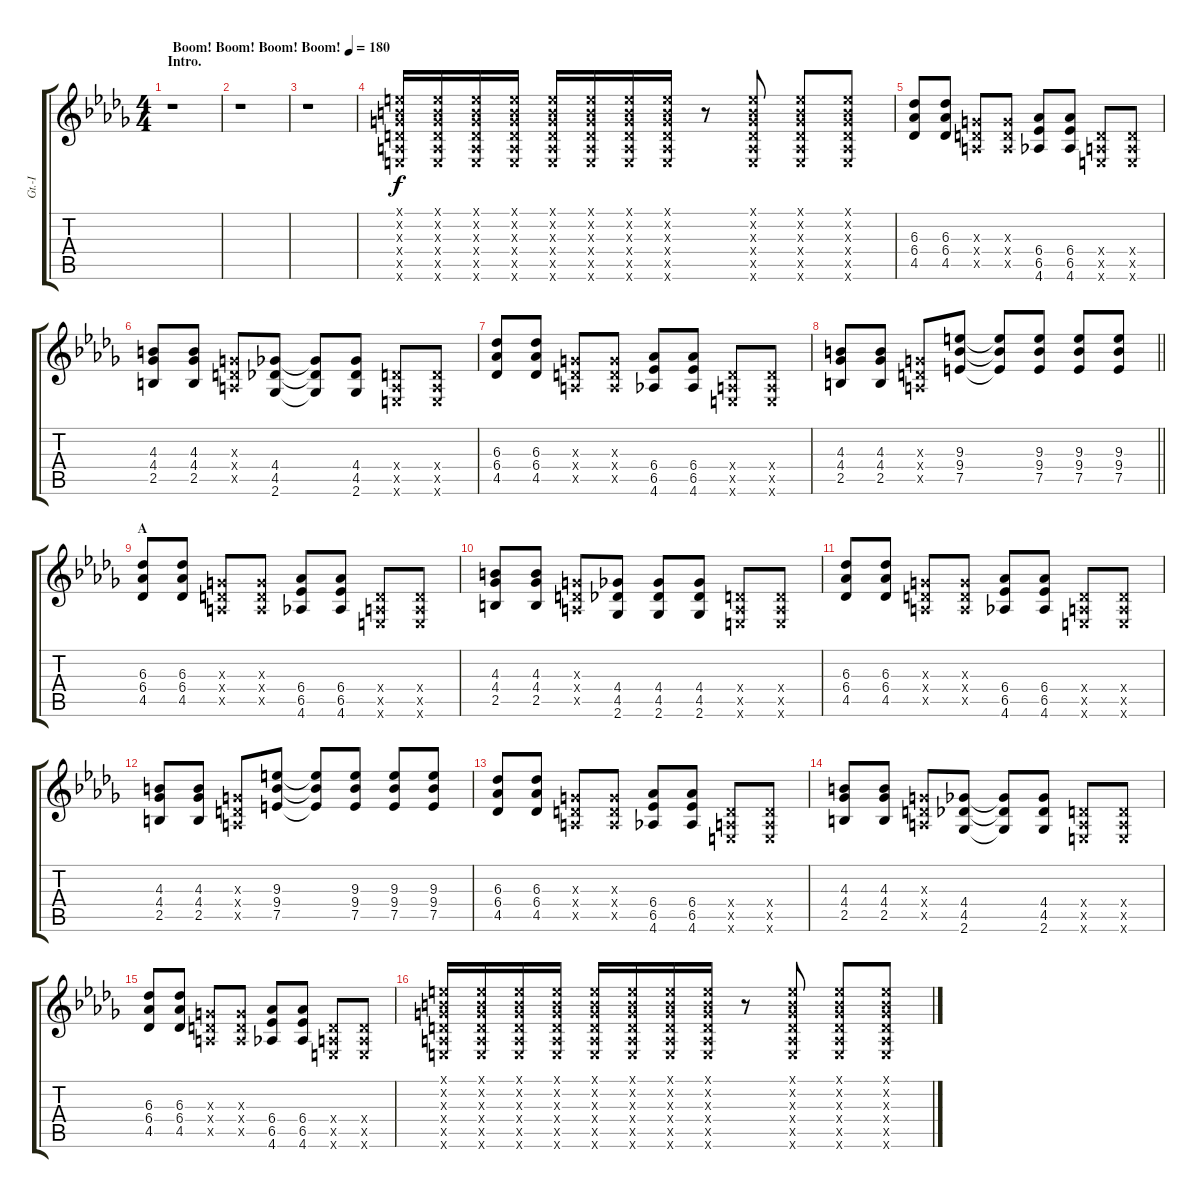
\track ("Gt.-I" "Gt.-I") {instrument overdrivenguitar}
\staff {score tabs}
\tuning (E4 B3 G3 D3 A2 E2) {hide}
\ts (4 4)
\section ("" "Intro.")
\tempo (180 "Boom! Boom! Boom! Boom!")
\clef g2
\ks db
r.1{dy f instrument overdrivenguitar} |
r.1 |
r.1 |
(0.1{x} 0.2{x} 0.3{x} 0.4{x} 0.5{x} 0.6{x}).16 (0.1{x} 0.2{x} 0.3{x} 0.4{x} 0.5{x} 0.6{x}).16 (0.1{x} 0.2{x} 0.3{x} 0.4{x} 0.5{x} 0.6{x}).16 (0.1{x} 0.2{x} 0.3{x} 0.4{x} 0.5{x} 0.6{x}).16 (0.1{x} 0.2{x} 0.3{x} 0.4{x} 0.5{x} 0.6{x}).16 (0.1{x} 0.2{x} 0.3{x} 0.4{x} 0.5{x} 0.6{x}).16 (0.1{x} 0.2{x} 0.3{x} 0.4{x} 0.5{x} 0.6{x}).16 (0.1{x} 0.2{x} 0.3{x} 0.4{x} 0.5{x} 0.6{x}).16 r.8 (0.1{x} 0.2{x} 0.3{x} 0.4{x} 0.5{x} 0.6{x}).8 (0.1{x} 0.2{x} 0.3{x} 0.4{x} 0.5{x} 0.6{x}).8 (0.1{x} 0.2{x} 0.3{x} 0.4{x} 0.5{x} 0.6{x}).8 |
(6.3 6.4 4.5).8 (6.3 6.4 4.5).8 (0.3{x} 0.4{x} 0.5{x}).8 (0.3{x} 0.4{x} 0.5{x}).8 (6.4 6.5 4.6).8 (6.4 6.5 4.6).8 (0.4{x} 0.5{x} 0.6{x}).8 (0.4{x} 0.5{x} 0.6{x}).8 |
(4.3 4.4 2.5).8 (4.3 4.4 2.5).8 (0.3{x} 0.4{x} 0.5{x}).8 (4.4 4.5 2.6).8 (4.4{t} 4.5{t} 2.6{t}).8 (4.4 4.5 2.6).8 (0.4{x} 0.5{x} 0.6{x}).8 (0.4{x} 0.5{x} 0.6{x}).8 |
(6.3 6.4 4.5).8 (6.3 6.4 4.5).8 (0.3{x} 0.4{x} 0.5{x}).8 (0.3{x} 0.4{x} 0.5{x}).8 (6.4 6.5 4.6).8 (6.4 6.5 4.6).8 (0.4{x} 0.5{x} 0.6{x}).8 (0.4{x} 0.5{x} 0.6{x}).8 |
\barLineRight lightlight
(4.3 4.4 2.5).8 (4.3 4.4 2.5).8 (0.3{x} 0.4{x} 0.5{x}).8 (9.3 9.4 7.5).8 (9.3{t} 9.4{t} 7.5{t}).8 (9.3 9.4 7.5).8 (9.3 9.4 7.5).8 (9.3 9.4 7.5).8 |
\section ("" "A")
(6.3 6.4 4.5).8 (6.3 6.4 4.5).8 (0.3{x} 0.4{x} 0.5{x}).8 (0.3{x} 0.4{x} 0.5{x}).8 (6.4 6.5 4.6).8 (6.4 6.5 4.6).8 (0.4{x} 0.5{x} 0.6{x}).8 (0.4{x} 0.5{x} 0.6{x}).8 |
(4.3 4.4 2.5).8 (4.3 4.4 2.5).8 (0.3{x} 0.4{x} 0.5{x}).8 (4.4 4.5 2.6).8 (4.4 4.5 2.6).8 (4.4 4.5 2.6).8 (0.4{x} 0.5{x} 0.6{x}).8 (0.4{x} 0.5{x} 0.6{x}).8 |
(6.3 6.4 4.5).8 (6.3 6.4 4.5).8 (0.3{x} 0.4{x} 0.5{x}).8 (0.3{x} 0.4{x} 0.5{x}).8 (6.4 6.5 4.6).8 (6.4 6.5 4.6).8 (0.4{x} 0.5{x} 0.6{x}).8 (0.4{x} 0.5{x} 0.6{x}).8 |
(4.3 4.4 2.5).8 (4.3 4.4 2.5).8 (0.3{x} 0.4{x} 0.5{x}).8 (9.3 9.4 7.5).8 (9.3{t} 9.4{t} 7.5{t}).8 (9.3 9.4 7.5).8 (9.3 9.4 7.5).8 (9.3 9.4 7.5).8 |
(6.3 6.4 4.5).8 (6.3 6.4 4.5).8 (0.3{x} 0.4{x} 0.5{x}).8 (0.3{x} 0.4{x} 0.5{x}).8 (6.4 6.5 4.6).8 (6.4 6.5 4.6).8 (0.4{x} 0.5{x} 0.6{x}).8 (0.4{x} 0.5{x} 0.6{x}).8 |
(4.3 4.4 2.5).8 (4.3 4.4 2.5).8 (0.3{x} 0.4{x} 0.5{x}).8 (4.4 4.5 2.6).8 (4.4{t} 4.5{t} 2.6{t}).8 (4.4 4.5 2.6).8 (0.4{x} 0.5{x} 0.6{x}).8 (0.4{x} 0.5{x} 0.6{x}).8 |
(6.3 6.4 4.5).8 (6.3 6.4 4.5).8 (0.3{x} 0.4{x} 0.5{x}).8 (0.3{x} 0.4{x} 0.5{x}).8 (6.4 6.5 4.6).8 (6.4 6.5 4.6).8 (0.4{x} 0.5{x} 0.6{x}).8 (0.4{x} 0.5{x} 0.6{x}).8 |
(0.1{x} 0.2{x} 0.3{x} 0.4{x} 0.5{x} 0.6{x}).16 (0.1{x} 0.2{x} 0.3{x} 0.4{x} 0.5{x} 0.6{x}).16 (0.1{x} 0.2{x} 0.3{x} 0.4{x} 0.5{x} 0.6{x}).16 (0.1{x} 0.2{x} 0.3{x} 0.4{x} 0.5{x} 0.6{x}).16 (0.1{x} 0.2{x} 0.3{x} 0.4{x} 0.5{x} 0.6{x}).16 (0.1{x} 0.2{x} 0.3{x} 0.4{x} 0.5{x} 0.6{x}).16 (0.1{x} 0.2{x} 0.3{x} 0.4{x} 0.5{x} 0.6{x}).16 (0.1{x} 0.2{x} 0.3{x} 0.4{x} 0.5{x} 0.6{x}).16 r.8 (0.1{x} 0.2{x} 0.3{x} 0.4{x} 0.5{x} 0.6{x}).8 (0.1{x} 0.2{x} 0.3{x} 0.4{x} 0.5{x} 0.6{x}).8 (0.1{x} 0.2{x} 0.3{x} 0.4{x} 0.5{x} 0.6{x}).8
